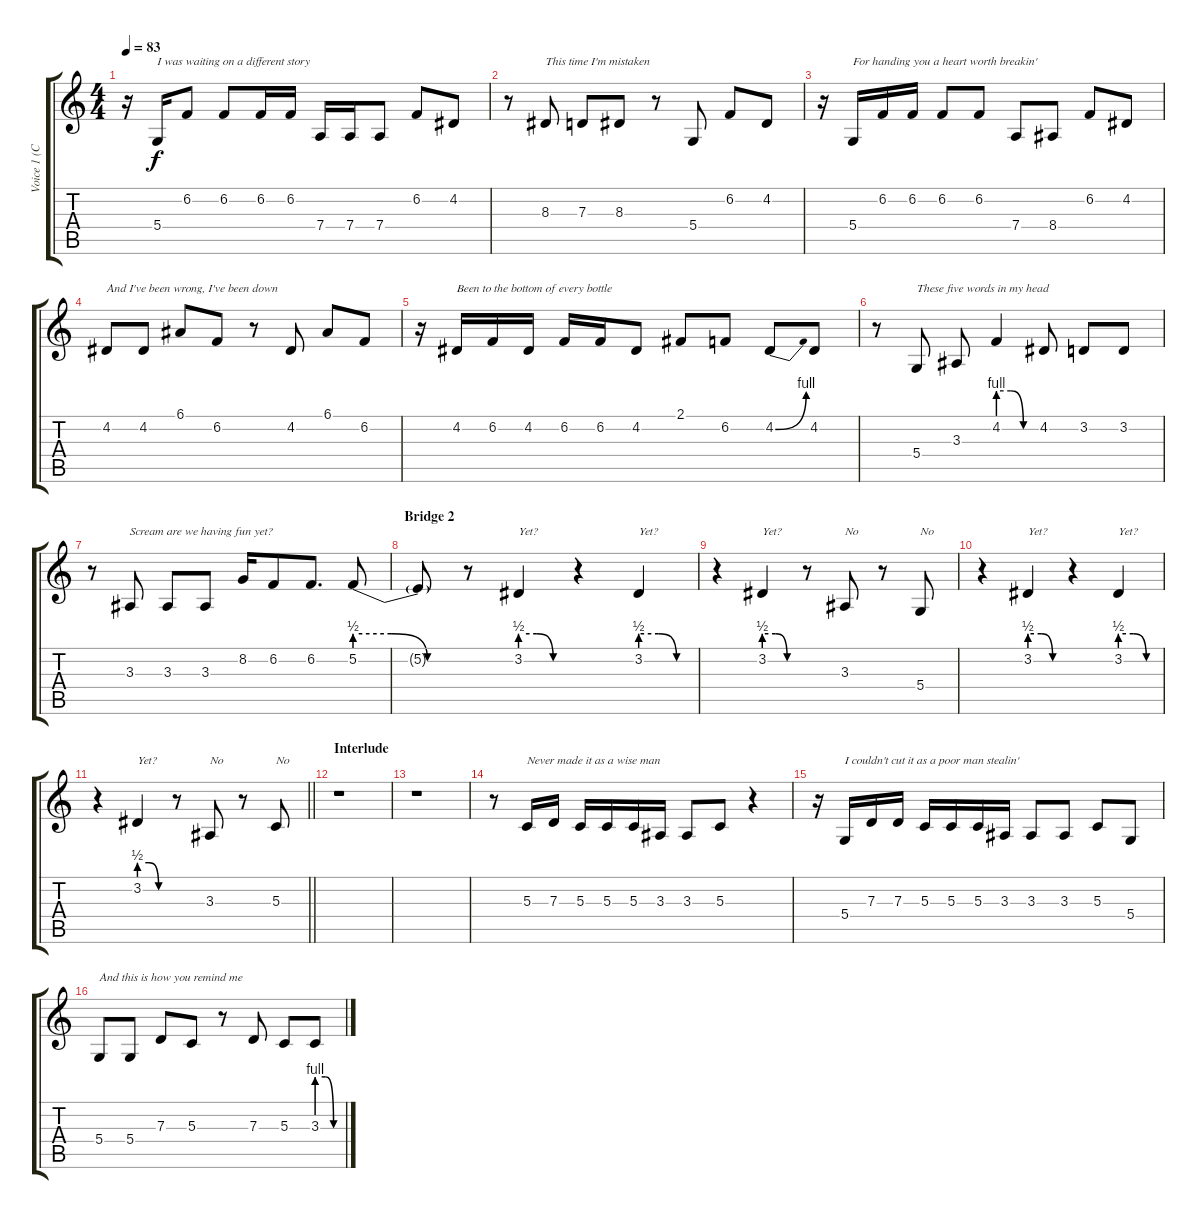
\track ("Voice 1 (Chad Kroeger)" "Voice 1 (C") {instrument lead2sawtooth}
\staff {score tabs}
\tuning (E4 B3 G3 D3 A2 E2) {hide}
\ts (4 4)
\tempo 83
\clef g2
\ks c
r.16{dy f} 5.4.16{txt "I was waiting on a different story"} 6.2.8 6.2.8 6.2.16 6.2.16 7.4.16 7.4.16 7.4.8 6.2.8 4.2.8 |
r.8 8.3.8{txt "This time I'm mistaken"} 7.3.8 8.3.8 r.8 5.4.8 6.2.8 4.2.8 |
r.16 5.4.16{txt "For handing you a heart worth breakin'"} 6.2.16 6.2.16 6.2.8 6.2.8 7.4.8 8.4.8 6.2.8 4.2.8 |
4.2.8{txt "And I've been wrong, I've been down"} 4.2.8 6.1.8 6.2.8 r.8 4.2.8 6.1.8 6.2.8 |
r.16 4.2.16{txt "Been to the bottom of every bottle"} 6.2.16 4.2.16 6.2.16 6.2.16 4.2.8 2.1.8 6.2.8 4.2{be (bend 0 0 60 4)}.8 4.2.8 |
r.8 5.4.8{txt "These five words in my head"} 3.3.8 4.2{be (custom 0 4 20 4 40 0 60 0)}.4 4.2.8 3.2.8 3.2.8 |
r.8 3.3.8{txt "Scream are we having fun yet?"} 3.3.8 3.3.8 8.2.16 6.2.8 6.2.8{d} 5.2{be (custom 0 2 20 2 40 0 60 0)}.8 |
\section ("" "Bridge 2")
5.2{t}.8 r.8 3.2{be (custom 0 2 20 2 40 0 60 0)}.4{txt "Yet?"} r.4 3.2{be (custom 0 2 20 2 40 0 60 0)}.4{txt "Yet?"} |
r.4 3.2{be (custom 0 2 20 2 40 0 60 0)}.4{txt "Yet?"} r.8 3.3.8{txt "No"} r.8 5.4.8{txt "No"} |
r.4 3.2{be (custom 0 2 20 2 40 0 60 0)}.4{txt "Yet?"} r.4 3.2{be (custom 0 2 20 2 40 0 60 0)}.4{txt "Yet?"} |
\barLineRight lightlight
r.4 3.2{be (custom 0 2 20 2 40 0 60 0)}.4{txt "Yet?"} r.8 3.3.8{txt "No"} r.8 5.3.8{txt "No"} |
\section ("" "Interlude")
r.1 |
r.1 |
r.8 5.3.16{txt "Never made it as a wise man"} 7.3.16 5.3.16 5.3.16 5.3.16 3.3.16 3.3.8 5.3.8 r.4 |
r.16 5.4.16{txt "I couldn't cut it as a poor man stealin'"} 7.3.16 7.3.16 5.3.16 5.3.16 5.3.16 3.3.16 3.3.8 3.3.8 5.3.8 5.4.8 |
5.4.8{txt "And this is how you remind me"} 5.4.8 7.3.8 5.3.8 r.8 7.3.8 5.3.8 3.3{be (custom 0 4 20 4 40 0 60 0)}.8
